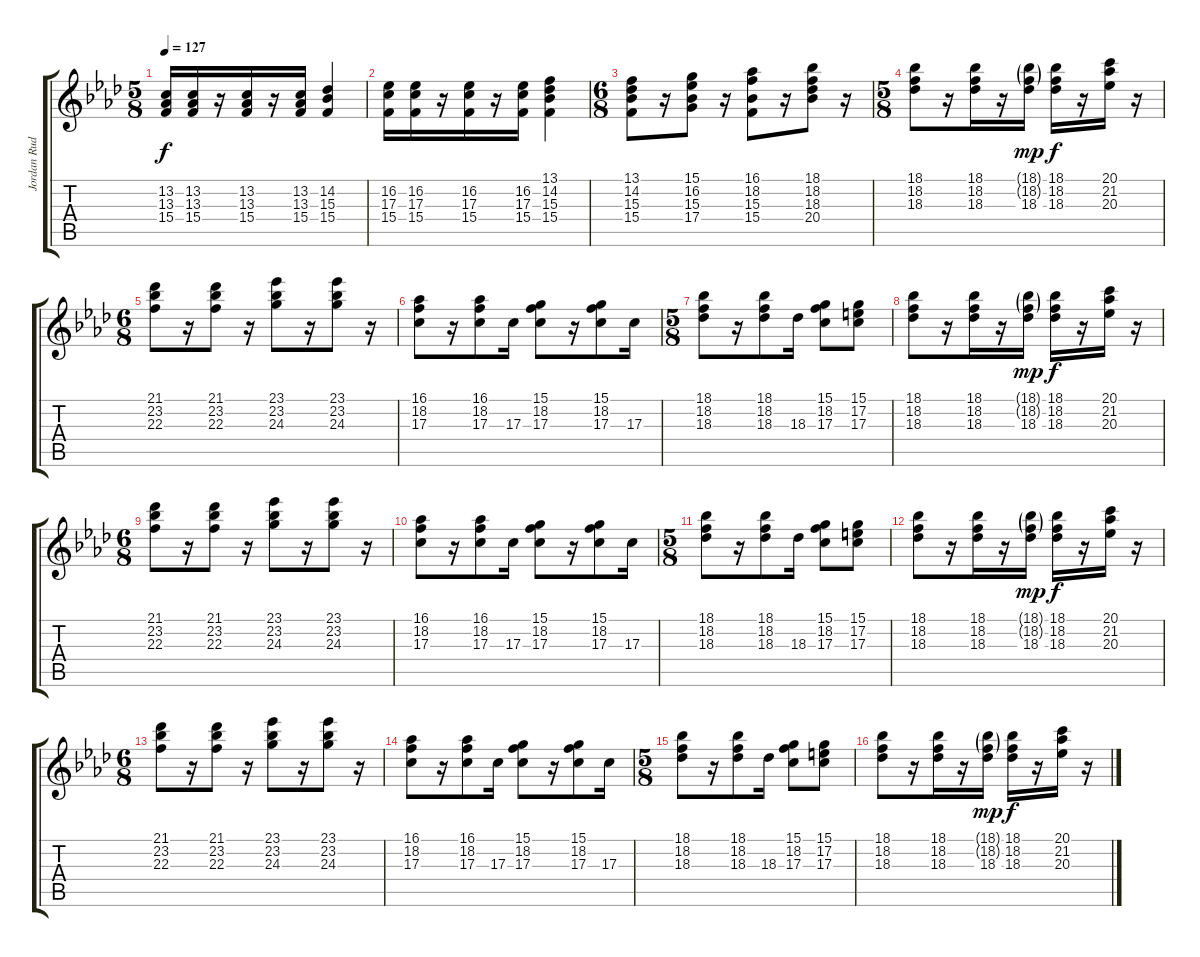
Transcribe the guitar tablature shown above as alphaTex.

\track ("Jordan Rudess - Keys" "Jordan Rud") {instrument lead2sawtooth}
\staff {score tabs}
\tuning (E4 B3 G3 D3 A2 E2) {hide}
\ts (5 8)
\tempo 127
\clef g2
\ks ab
(13.2 13.3 15.4).16{dy f} (13.2 13.3 15.4).16 r.16 (13.2 13.3 15.4).16 r.16 (13.2 13.3 15.4).16 (14.2 15.3 15.4).4 |
(16.2 17.3 15.4).16 (16.2 17.3 15.4).16 r.16 (16.2 17.3 15.4).16 r.16 (16.2 17.3 15.4).16 (13.1 14.2 15.3 15.4).4 |
\ts (6 8)
(13.1 14.2 15.3 15.4).8{instrument rockorgan} r.16 (15.1 16.2 15.3 17.4).8 r.16 (16.1 18.2 15.3 15.4).8 r.16 (18.1 18.2 18.3 20.4).8 r.16 |
\ts (5 8)
(18.1 18.2 18.3).8 r.16 (18.1 18.2 18.3).16 r.16 (18.1{g} 18.2{g} 18.3).16{dy mp} (18.1 18.2 18.3).16{dy f} r.16 (20.1 21.2 20.3).16 r.16 |
\ts (6 8)
(21.1 23.2 22.3).8 r.16 (21.1 23.2 22.3).8 r.16 (23.1 23.2 24.3).8 r.16 (23.1 23.2 24.3).8 r.16 |
(16.1 18.2 17.3).8 r.16 (16.1 18.2 17.3).8 17.3.16 (15.1 18.2 17.3).8 r.16 (15.1 18.2 17.3).8 17.3.16 |
\ts (5 8)
(18.1 18.2 18.3).8 r.16 (18.1 18.2 18.3).8 18.3.16 (15.1 18.2 17.3).8 (15.1 17.2 17.3).8 |
(18.1 18.2 18.3).8 r.16 (18.1 18.2 18.3).16 r.16 (18.1{g} 18.2{g} 18.3).16{dy mp} (18.1 18.2 18.3).16{dy f} r.16 (20.1 21.2 20.3).16 r.16 |
\ts (6 8)
(21.1 23.2 22.3).8 r.16 (21.1 23.2 22.3).8 r.16 (23.1 23.2 24.3).8 r.16 (23.1 23.2 24.3).8 r.16 |
(16.1 18.2 17.3).8 r.16 (16.1 18.2 17.3).8 17.3.16 (15.1 18.2 17.3).8 r.16 (15.1 18.2 17.3).8 17.3.16 |
\ts (5 8)
(18.1 18.2 18.3).8 r.16 (18.1 18.2 18.3).8 18.3.16 (15.1 18.2 17.3).8 (15.1 17.2 17.3).8 |
(18.1 18.2 18.3).8 r.16 (18.1 18.2 18.3).16 r.16 (18.1{g} 18.2{g} 18.3).16{dy mp} (18.1 18.2 18.3).16{dy f} r.16 (20.1 21.2 20.3).16 r.16 |
\ts (6 8)
(21.1 23.2 22.3).8 r.16 (21.1 23.2 22.3).8 r.16 (23.1 23.2 24.3).8 r.16 (23.1 23.2 24.3).8 r.16 |
(16.1 18.2 17.3).8 r.16 (16.1 18.2 17.3).8 17.3.16 (15.1 18.2 17.3).8 r.16 (15.1 18.2 17.3).8 17.3.16 |
\ts (5 8)
(18.1 18.2 18.3).8 r.16 (18.1 18.2 18.3).8 18.3.16 (15.1 18.2 17.3).8 (15.1 17.2 17.3).8 |
(18.1 18.2 18.3).8 r.16 (18.1 18.2 18.3).16 r.16 (18.1{g} 18.2{g} 18.3).16{dy mp} (18.1 18.2 18.3).16{dy f} r.16 (20.1 21.2 20.3).16 r.16
